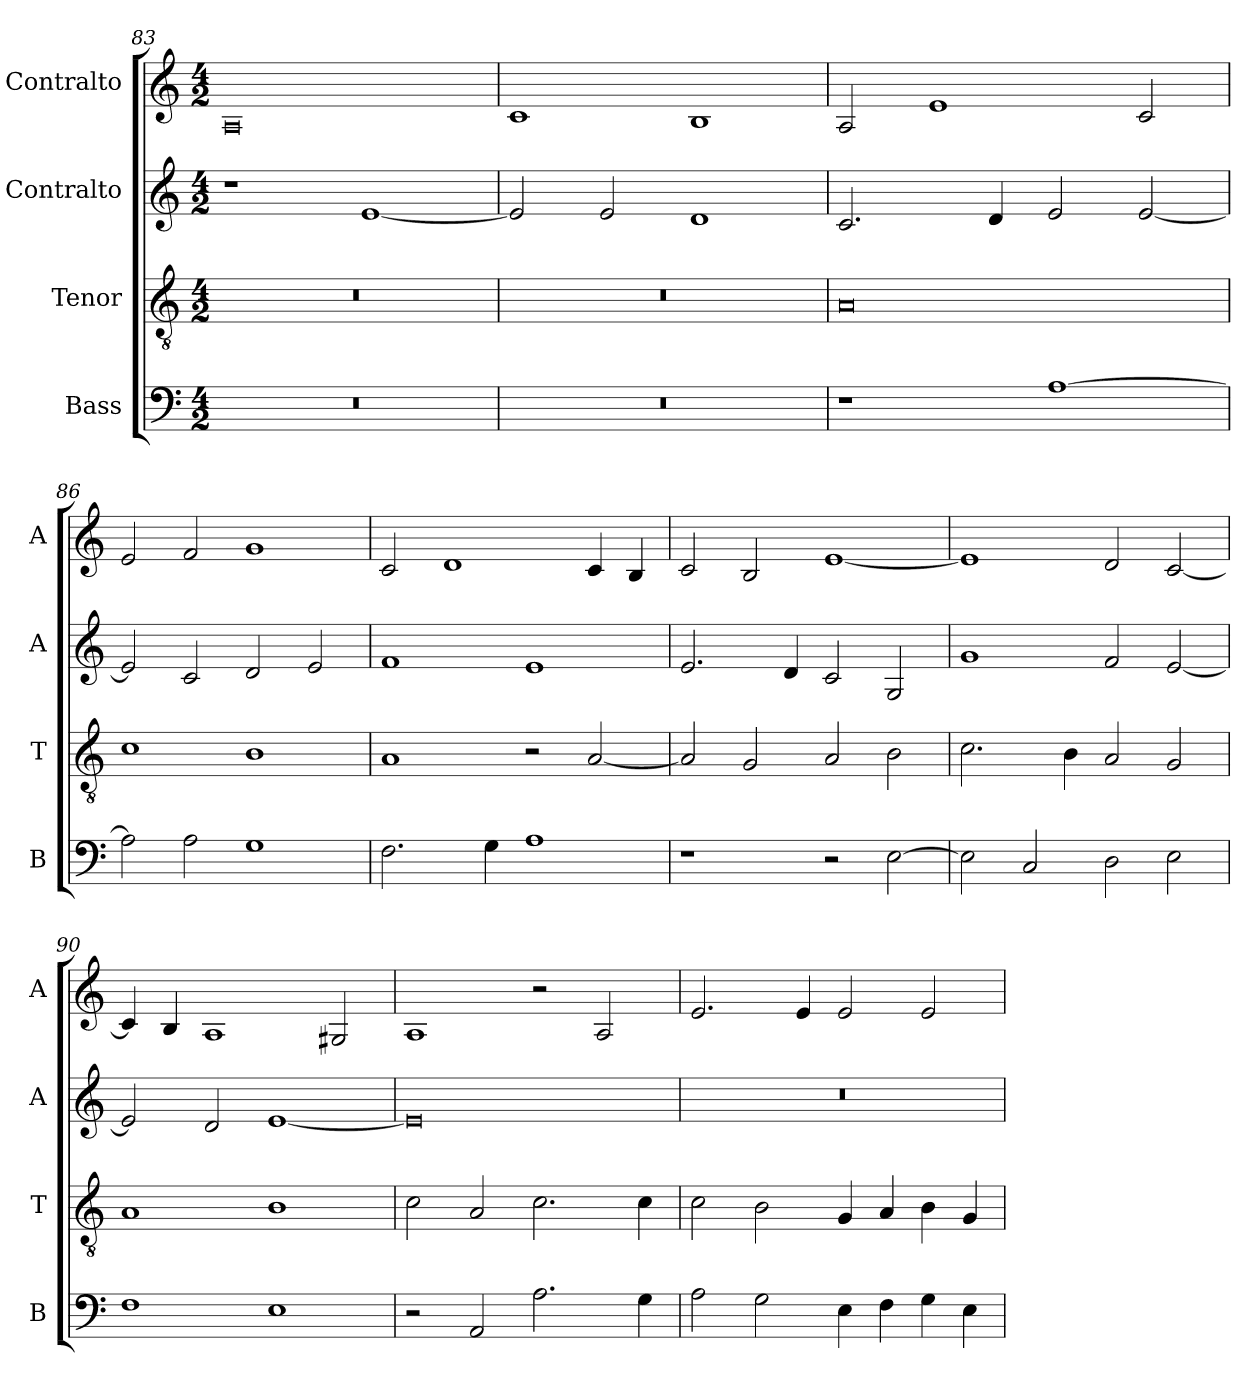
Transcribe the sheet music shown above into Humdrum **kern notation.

**kern	**kern	**kern	**kern
*part4	*part3	*part2	*part1
*staff4	*staff3	*staff2	*staff1
*I"Bass	*I"Tenor	*I"Contralto	*I"Contralto
*I'B	*I'T	*I'A	*I'A
*clefF4	*clefGv2	*clefG2	*clefG2
*k[]	*k[]	*k[]	*k[]
*A:aeo	*A:aeo	*A:aeo	*A:aeo
*M4/2	*M4/2	*M4/2	*M4/2
=83	=83	=83	=83
0r	0r	1r	0A
.	.	[1e	.
=84	=84	=84	=84
0r	0r	2e]	1c
.	.	2e	.
.	.	1d	1B
=85	=85	=85	=85
1r	0A	2.c	2A
.	.	.	1e
.	.	4d	.
[1A	.	2e	.
.	.	[2e	2c
=86	=86	=86	=86
2A]	1c	2e]	2e
2A	.	2c	2f
1G	1B	2d	1g
.	.	2e	.
=87	=87	=87	=87
2.F	1A	1f	2c
.	.	.	1d
4G	.	.	.
1A	2r	1e	.
.	[2A	.	4c
.	.	.	4B
=88	=88	=88	=88
1r	2A]	2.e	2c
.	2G	.	2B
.	.	4d	.
2r	2A	2c	[1e
[2E	2B	2G	.
=89	=89	=89	=89
2E]	2.c	1g	1e]
2C	.	.	.
.	4B	.	.
2D	2A	2f	2d
2E	2G	[2e	[2c
=90	=90	=90	=90
1F	1A	2e]	4c]
.	.	.	4B
.	.	2d	1A
1E	1B	[1e	.
.	.	.	2G#X
=91	=91	=91	=91
2r	2c	0e]	1A
2AA	2A	.	.
2.A	2.c	.	2r
.	.	.	2A
4G	4c	.	.
=92	=92	=92	=92
2A	2c	0r	2.e
2G	2B	.	.
.	.	.	4e
4E	4G	.	2e
4F	4A	.	.
4G	4B	.	2e
4E	4G	.	.
=	=	=	=
*-	*-	*-	*-
